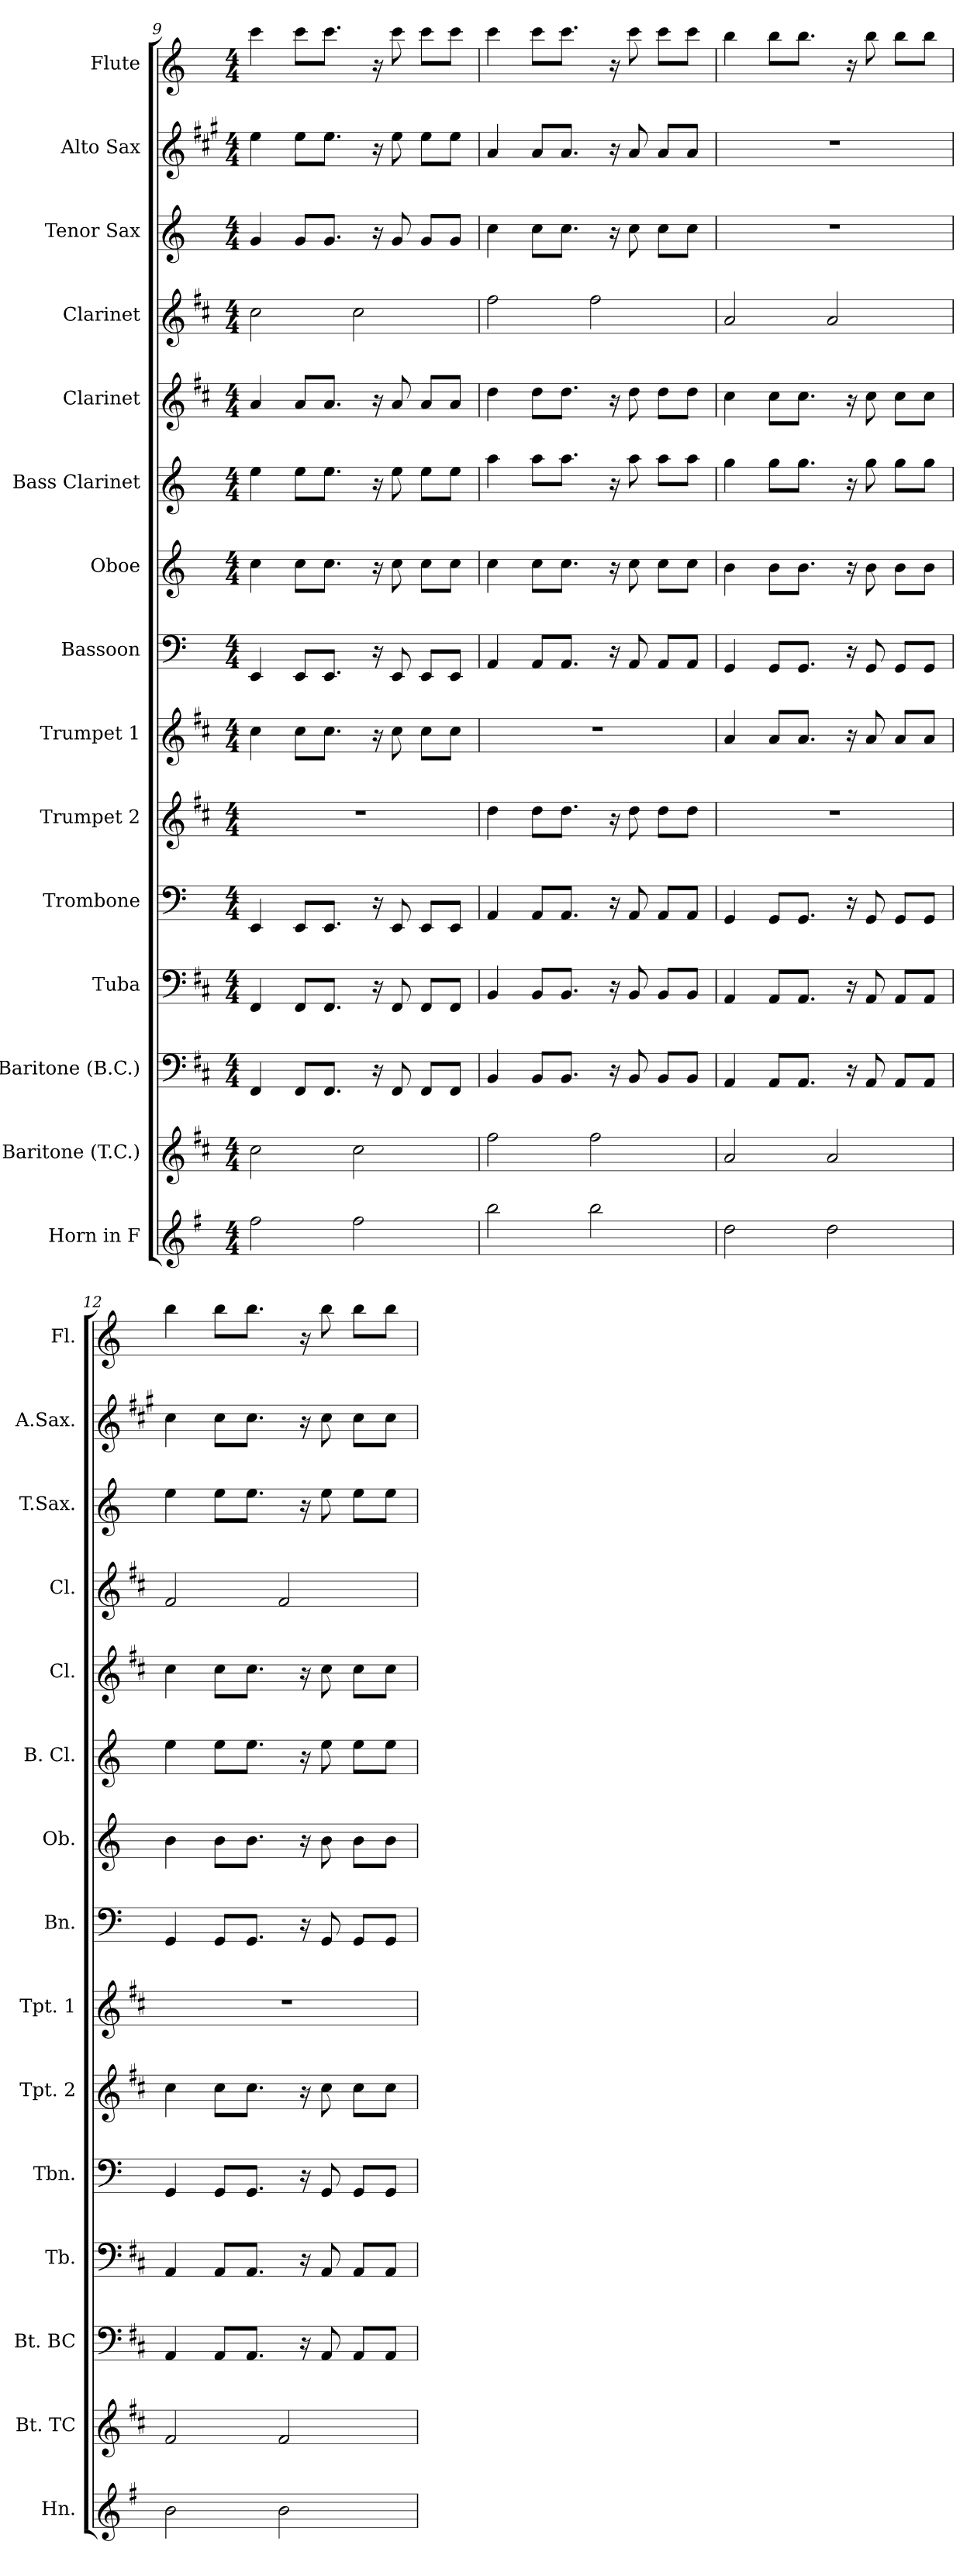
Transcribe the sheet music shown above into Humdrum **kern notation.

**kern	**kern	**kern	**kern	**kern	**kern	**kern	**kern	**kern	**kern	**kern	**kern	**kern	**kern	**kern
*part15	*part14	*part13	*part12	*part11	*part10	*part9	*part8	*part7	*part6	*part5	*part4	*part3	*part2	*part1
*staff15	*staff14	*staff13	*staff12	*staff11	*staff10	*staff9	*staff8	*staff7	*staff6	*staff5	*staff4	*staff3	*staff2	*staff1
*I"Horn in F	*I"Baritone (T.C.)	*I"Baritone (B.C.)	*I"Tuba	*I"Trombone	*I"Trumpet 2	*I"Trumpet 1	*I"Bassoon	*I"Oboe	*I"Bass Clarinet	*I"Clarinet	*I"Clarinet	*I"Tenor Sax	*I"Alto Sax	*I"Flute
*I'Hn.	*I'Bt. TC	*I'Bt. BC	*I'Tb.	*I'Tbn.	*I'Tpt. 2	*I'Tpt. 1	*I'Bn.	*I'Ob.	*I'B. Cl.	*I'Cl.	*I'Cl.	*I'T.Sax.	*I'A.Sax.	*I'Fl.
*clefG2	*clefG2	*clefF4	*clefF4	*clefF4	*clefG2	*clefG2	*clefF4	*clefG2	*clefG2	*clefG2	*clefG2	*clefG2	*clefG2	*clefG2
*ITrd4c7	*ITrd1c2	*ITrd1c2	*ITrd1c2	*	*ITrd1c2	*ITrd1c2	*	*	*ITrd8c14	*ITrd1c2	*ITrd1c2	*ITrd8c14	*ITrd5c9	*
*k[]	*k[]	*k[]	*k[]	*k[]	*k[]	*k[]	*k[]	*k[]	*k[]	*k[]	*k[]	*k[]	*k[]	*k[]
*M4/4	*M4/4	*M4/4	*M4/4	*M4/4	*M4/4	*M4/4	*M4/4	*M4/4	*M4/4	*M4/4	*M4/4	*M4/4	*M4/4	*M4/4
=9	=9	=9	=9	=9	=9	=9	=9	=9	=9	=9	=9	=9	=9	=9
2b	2b	4EE	4EE	4EE	1r	4b	4EE	4cc	4e	4g	2b	4G	4g	4ccc
.	.	8EEL	8EEL	8EEL	.	8bL	8EEL	8ccL	8eL	8gL	.	8GL	8gL	8cccL
.	.	8.EEJ	8.EEJ	8.EEJ	.	8.bJ	8.EEJ	8.ccJ	8.eJ	8.gJ	.	8.GJ	8.gJ	8.cccJ
2b	2b	.	.	.	.	.	.	.	.	.	2b	.	.	.
.	.	16r	16r	16r	.	16r	16r	16r	16r	16r	.	16r	16r	16r
.	.	8EE	8EE	8EE	.	8b	8EE	8cc	8e	8g	.	8G	8g	8ccc
.	.	8EEL	8EEL	8EEL	.	8bL	8EEL	8ccL	8eL	8gL	.	8GL	8gL	8cccL
.	.	8EEJ	8EEJ	8EEJ	.	8bJ	8EEJ	8ccJ	8eJ	8gJ	.	8GJ	8gJ	8cccJ
=10	=10	=10	=10	=10	=10	=10	=10	=10	=10	=10	=10	=10	=10	=10
2ee	2ee	4AA	4AA	4AA	4cc	1r	4AA	4cc	4a	4cc	2ee	4c	4c	4ccc
.	.	8AAL	8AAL	8AAL	8ccL	.	8AAL	8ccL	8aL	8ccL	.	8cL	8cL	8cccL
.	.	8.AAJ	8.AAJ	8.AAJ	8.ccJ	.	8.AAJ	8.ccJ	8.aJ	8.ccJ	.	8.cJ	8.cJ	8.cccJ
2ee	2ee	.	.	.	.	.	.	.	.	.	2ee	.	.	.
.	.	16r	16r	16r	16r	.	16r	16r	16r	16r	.	16r	16r	16r
.	.	8AA	8AA	8AA	8cc	.	8AA	8cc	8a	8cc	.	8c	8c	8ccc
.	.	8AAL	8AAL	8AAL	8ccL	.	8AAL	8ccL	8aL	8ccL	.	8cL	8cL	8cccL
.	.	8AAJ	8AAJ	8AAJ	8ccJ	.	8AAJ	8ccJ	8aJ	8ccJ	.	8cJ	8cJ	8cccJ
=11	=11	=11	=11	=11	=11	=11	=11	=11	=11	=11	=11	=11	=11	=11
2g	2g	4GG	4GG	4GG	1r	4g	4GG	4b	4g	4b	2g	1r	1r	4bb
.	.	8GGL	8GGL	8GGL	.	8gL	8GGL	8bL	8gL	8bL	.	.	.	8bbL
.	.	8.GGJ	8.GGJ	8.GGJ	.	8.gJ	8.GGJ	8.bJ	8.gJ	8.bJ	.	.	.	8.bbJ
2g	2g	.	.	.	.	.	.	.	.	.	2g	.	.	.
.	.	16r	16r	16r	.	16r	16r	16r	16r	16r	.	.	.	16r
.	.	8GG	8GG	8GG	.	8g	8GG	8b	8g	8b	.	.	.	8bb
.	.	8GGL	8GGL	8GGL	.	8gL	8GGL	8bL	8gL	8bL	.	.	.	8bbL
.	.	8GGJ	8GGJ	8GGJ	.	8gJ	8GGJ	8bJ	8gJ	8bJ	.	.	.	8bbJ
=12	=12	=12	=12	=12	=12	=12	=12	=12	=12	=12	=12	=12	=12	=12
2e	2e	4GG	4GG	4GG	4b	1r	4GG	4b	4e	4b	2e	4e	4e	4bb
.	.	8GGL	8GGL	8GGL	8bL	.	8GGL	8bL	8eL	8bL	.	8eL	8eL	8bbL
.	.	8.GGJ	8.GGJ	8.GGJ	8.bJ	.	8.GGJ	8.bJ	8.eJ	8.bJ	.	8.eJ	8.eJ	8.bbJ
2e	2e	.	.	.	.	.	.	.	.	.	2e	.	.	.
.	.	16r	16r	16r	16r	.	16r	16r	16r	16r	.	16r	16r	16r
.	.	8GG	8GG	8GG	8b	.	8GG	8b	8e	8b	.	8e	8e	8bb
.	.	8GGL	8GGL	8GGL	8bL	.	8GGL	8bL	8eL	8bL	.	8eL	8eL	8bbL
.	.	8GGJ	8GGJ	8GGJ	8bJ	.	8GGJ	8bJ	8eJ	8bJ	.	8eJ	8eJ	8bbJ
=	=	=	=	=	=	=	=	=	=	=	=	=	=	=
*-	*-	*-	*-	*-	*-	*-	*-	*-	*-	*-	*-	*-	*-	*-
